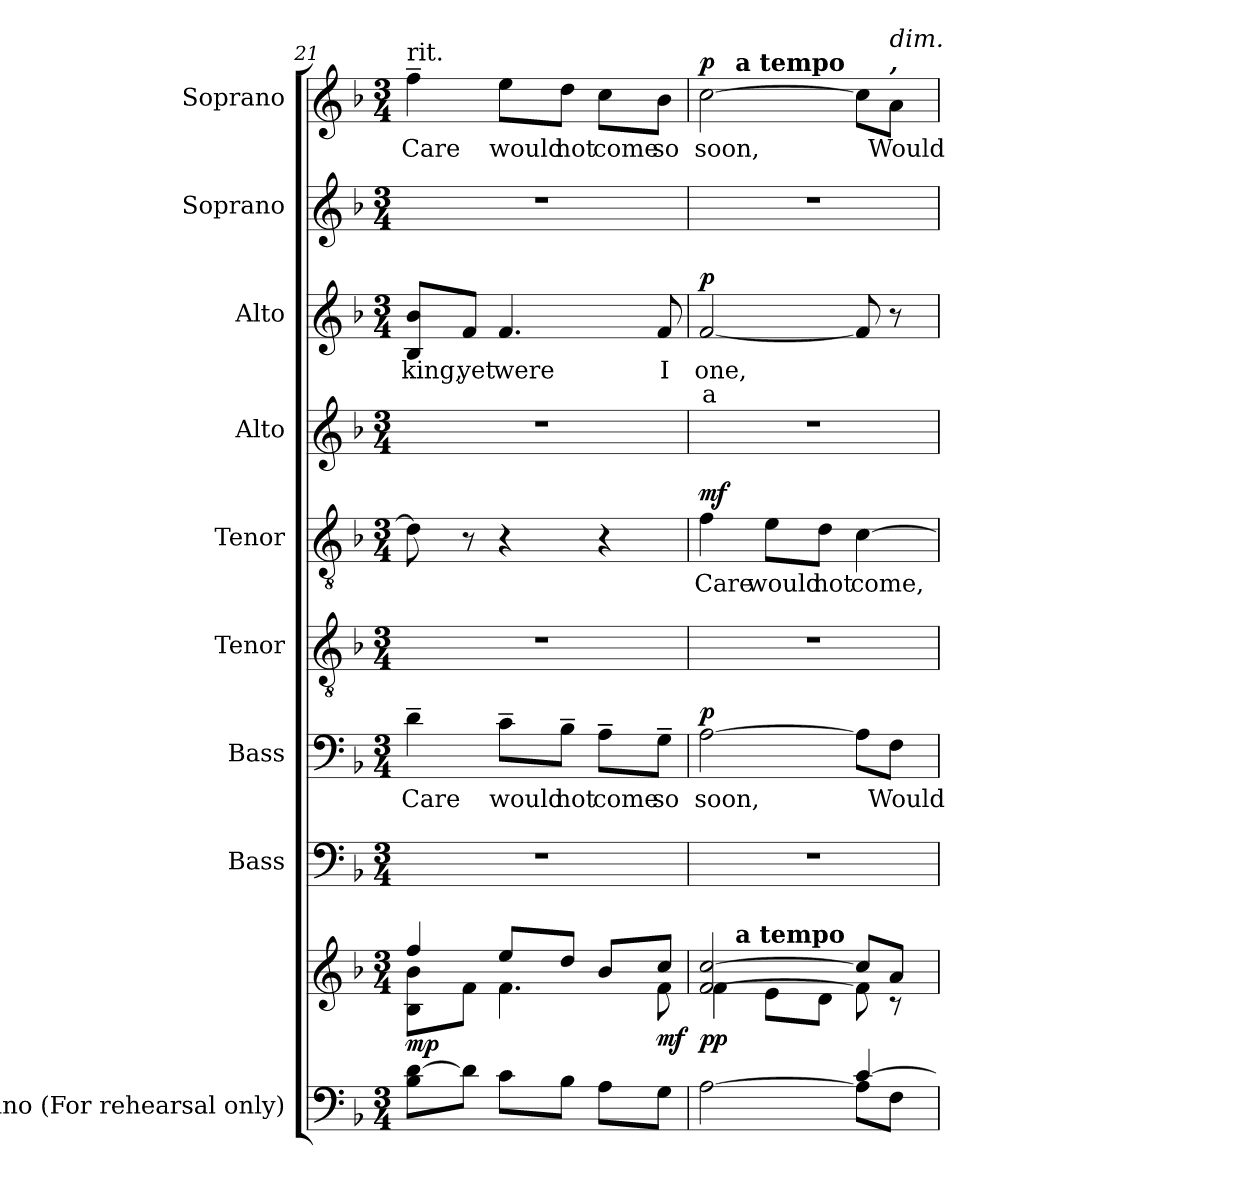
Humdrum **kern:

**kern	**kern	**dynam	**kern	**kern	**text	**dynam	**kern	**kern	**text	**dynam	**kern	**kern	**text	**text	**dynam	**kern	**kern	**text	**dynam
*part9	*part9	*part9	*part8	*part7	*part7	*part7	*part6	*part5	*part5	*part5	*part4	*part3	*part3	*part3	*part3	*part2	*part1	*part1	*part1
*staff10	*staff9	*staff9/10	*staff8	*staff7	*staff7	*staff7	*staff6	*staff5	*staff5	*staff5	*staff4	*staff3	*staff3	*staff3	*staff3	*staff2	*staff1	*staff1	*staff1
*I"Piano (For rehearsal only)	*	*	*I"Bass	*I"Bass	*	*	*I"Tenor	*I"Tenor	*	*	*I"Alto	*I"Alto	*	*	*	*I"Soprano	*I"Soprano	*	*
*I'Pno.	*	*	*I'B.	*I'B.	*	*	*I'T.	*I'T.	*	*	*I'A.	*I'A.	*	*	*	*I'S.	*I'S.	*	*
*clefF4	*clefG2	*	*clefF4	*clefF4	*	*	*clefGv2	*clefGv2	*	*	*clefG2	*clefG2	*	*	*	*clefG2	*clefG2	*	*
*	*	*	*	*	*	*	*ITrd7c12	*ITrd7c12	*	*	*	*	*	*	*	*	*	*	*
*k[b-]	*k[b-]	*	*k[b-]	*k[b-]	*	*	*k[b-]	*k[b-]	*	*	*k[b-]	*k[b-]	*	*	*	*k[b-]	*k[b-]	*	*
*F:	*F:	*	*F:	*F:	*	*	*F:	*F:	*	*	*F:	*F:	*	*	*	*F:	*F:	*	*
*M3/4	*M3/4	*	*M3/4	*M3/4	*	*	*M3/4	*M3/4	*	*	*M3/4	*M3/4	*	*	*	*M3/4	*M3/4	*	*
=21	=21	=21	=21	=21	=21	=21	=21	=21	=21	=21	=21	=21	=21	=21	=21	=21	=21	=21	=21
*	*^	*	*	*	*	*	*	*	*	*	*	*	*	*	*	*	*	*	*
!	!	!	!	!LO:N:vis=1	!	!	!	!	!	!	!	!	!	!	!	!	!	!	!	!
!	!	!	!	!	!	!LO:LY:b:color=#000000	!	!LO:N:vis=1	!	!	!	!LO:N:vis=1	!	!	!	!	!	!	!	!
!	!	!	!	!	!	!	!	!	!	!	!	!	!	!LO:LY:b:color=#000000	!	!	!LO:N:vis=1	!	!	!
!	!	!	!	!	!	!	!	!	!	!	!	!	!	!	!	!	!	!LO:TX:t=rit.	!	!
!	!	!	!	!	!	!	!	!	!	!	!	!	!	!	!	!	!	!	!LO:LY:b:color=#000000	!
8B-i\ [>8diL	4ffi/	8B-i\ 8b-iL	mp	2.r	4d~i\	Care	.	2.r	8Di\]	.	.	2.r	8B-i/ 8b-iL	king,	.	.	2.r	4ff~i\	Care	.
!	!	!	!	!	!	!	!	!	!	!	!	!	!	!LO:LY:b:color=#000000	!	!	!	!	!	!
8di\J]	.	8fi\J	.	.	.	.	.	.	8r	.	.	.	8fi/J	yet	.	.	.	.	.	.
!	!	!	!	!	!	!LO:LY:b:color=#000000	!	!	!	!	!	!	!	!	!	!	!	!	!	!
!	!	!	!	!	!	!	!	!	!	!	!	!	!	!LO:LY:b:color=#000000	!	!	!	!	!	!
!	!	!	!	!	!	!	!	!	!	!	!	!	!	!	!	!	!	!	!LO:LY:b:color=#000000	!
8ci\L	8eei/L	4.fi\	.	.	8c~i\L	would	.	.	4r	.	.	.	4.fi/	were	.	.	.	8eei\L	would	.
!	!	!	!	!	!	!LO:LY:b:color=#000000	!	!	!	!	!	!	!	!	!	!	!	!	!	!
!	!	!	!	!	!	!	!	!	!	!	!	!	!	!	!	!	!	!	!LO:LY:b:color=#000000	!
8B-i\J	8ddi/J	.	.	.	8B-~i\J	not	.	.	.	.	.	.	.	.	.	.	.	8ddi\J	not	.
!	!	!	!	!	!	!LO:LY:b:color=#000000	!	!	!	!	!	!	!	!	!	!	!	!	!	!
!	!	!	!	!	!	!	!	!	!	!	!	!	!	!	!	!	!	!	!LO:LY:b:color=#000000	!
8Ai\L	8b-i/L	.	.	.	8A~i\L	come	.	.	4r	.	.	.	.	.	.	.	.	8cci\L	come	.
!	!	!	!	!	!	!LO:LY:b:color=#000000	!	!	!	!	!	!	!	!	!	!	!	!	!	!
!	!	!	!	!	!	!	!	!	!	!	!	!	!	!LO:LY:b:color=#000000	!	!	!	!	!	!
!	!	!	!	!	!	!	!	!	!	!	!	!	!	!	!	!	!	!	!LO:LY:b:color=#000000	!
8Gi\J	8cci/J	8fi\	mf	.	8G~i\J	so	.	.	.	.	.	.	8fi/	I	.	.	.	8b-i\J	so	.
=22	=22	=22	=22	=22	=22	=22	=22	=22	=22	=22	=22	=22	=22	=22	=22	=22	=22	=22	=22	=22
*^	*	*	*	*	*	*	*	*	*	*	*	*	*	*	*	*	*	*	*	*
!	!	!	!	!	!LO:N:vis=1	!	!	!	!	!	!	!	!	!	!	!	!	!	!	!	!
!	!	!	!	!	!	!	!LO:LY:b:color=#000000	!	!LO:N:vis=1	!	!	!	!	!	!	!	!	!	!	!	!
!	!	!	!	!	!	!	!	!	!	!	!LO:LY:b:color=#000000	!	!LO:N:vis=1	!	!	!	!	!	!	!	!
!	!	!	!	!	!	!	!	!	!	!	!	!	!	!	!LO:LY:b:color=#000000	!LO:LY:b:color=#000000	!	!LO:N:vis=1	!	!	!
!	!	!	!	!	!	!	!	!	!	!	!	!	!	!	!	!	!	!	!	!LO:LY:b:color=#000000	!
*	*	*	*^	*	*	*	*	*	*	*	*	*	*	*	*	*	*	*	*^	*	*
2ryy	[>2Ai\	[>2fi/ [>2cci	4fi\	16ryy	p p	2.r	[>2Ai\	soon,	p	2.r	4Fi\	Care	mf	2.r	[<2fi/	one,	a	p	2.r	[>2cci\	16ryy	soon,	p
.	.	.	.	32ryy	.	.	.	.	.	.	.	.	.	.	.	.	.	.	.	.	32ryy	.	.
.	.	.	.	128ryy	.	.	.	.	.	.	.	.	.	.	.	.	.	.	.	.	128ryy	.	.
.	.	.	.	1024ryy	.	.	.	.	.	.	.	.	.	.	.	.	.	.	.	.	1024ryy	.	.
!	!	!	!	!	!	!	!	!	!	!	!	!	!	!	!	!	!	!	!	!	!LO:TX:a:B:t=a tempo	!	!
!	!	!	!	!LO:TX:a:B:t=a tempo	!	!	!	!	!	!	!	!	!	!	!	!	!	!	!	!	!	!	!
.	.	.	.	2ryy	.	.	.	.	.	.	.	.	.	.	.	.	.	.	.	.	2ryy	.	.
!	!	!	!	!	!	!	!	!	!	!	!	!LO:LY:b:color=#000000	!	!	!	!	!	!	!	!	!	!	!
.	.	.	8ei\L	.	.	.	.	.	.	.	8Ei\L	would	.	.	.	.	.	.	.	.	.	.	.
!	!	!	!	!	!	!	!	!	!	!	!	!LO:LY:b:color=#000000	!	!	!	!	!	!	!	!	!	!	!
.	.	.	8di\J	.	.	.	.	.	.	.	8Di\J	not	.	.	.	.	.	.	.	.	.	.	.
!	!	!	!	!	!	!	!	!	!	!	!	!LO:LY:b:color=#000000	!	!	!	!	!	!	!	!	!	!	!
[>4ci/	8Ai\L]	8cci/L]	8fi\]	.	.	.	8Ai\L]	.	.	.	[>4Ci\	come,	.	.	8fi/]	.	.	.	.	8cci\L]	.	.	.
.	.	.	.	8ryy	.	.	.	.	.	.	.	.	.	.	.	.	.	.	.	.	8ryy	.	.
!	!	!	!	!	!	!	!	!LO:LY:b:color=#000000	!	!	!	!	!	!	!	!	!	!	!	!	!	!	!
!	!	!	!	!	!	!	!	!	!	!	!	!	!	!	!	!	!	!	!	!LO:TX:a:Bi:t=,	!	!	!
!	!	!	!	!	!	!	!	!	!	!	!	!	!	!	!	!	!	!	!	!LO:TX:a:i:t=dim.	!	!	!
!	!	!	!	!	!	!	!	!	!	!	!	!	!	!	!	!	!	!	!	!	!	!LO:LY:b:color=#000000	!
.	8Fi\J	8ai/J	8r	.	.	.	8Fi\J	Would	.	.	.	.	.	.	8r	.	.	.	.	8ai\J	.	Would	.
.	.	.	.	64ryy	.	.	.	.	.	.	.	.	.	.	.	.	.	.	.	.	64ryy	.	.
.	.	.	.	256..ryy	.	.	.	.	.	.	.	.	.	.	.	.	.	.	.	.	256..ryy	.	.
*v	*v	*	*	*	*	*	*	*	*	*	*	*	*	*	*	*	*	*	*	*v	*v	*	*
*	*v	*v	*v	*	*	*	*	*	*	*	*	*	*	*	*	*	*	*	*	*	*
=	=	=	=	=	=	=	=	=	=	=	=	=	=	=	=	=	=	=	=
*-	*-	*-	*-	*-	*-	*-	*-	*-	*-	*-	*-	*-	*-	*-	*-	*-	*-	*-	*-
